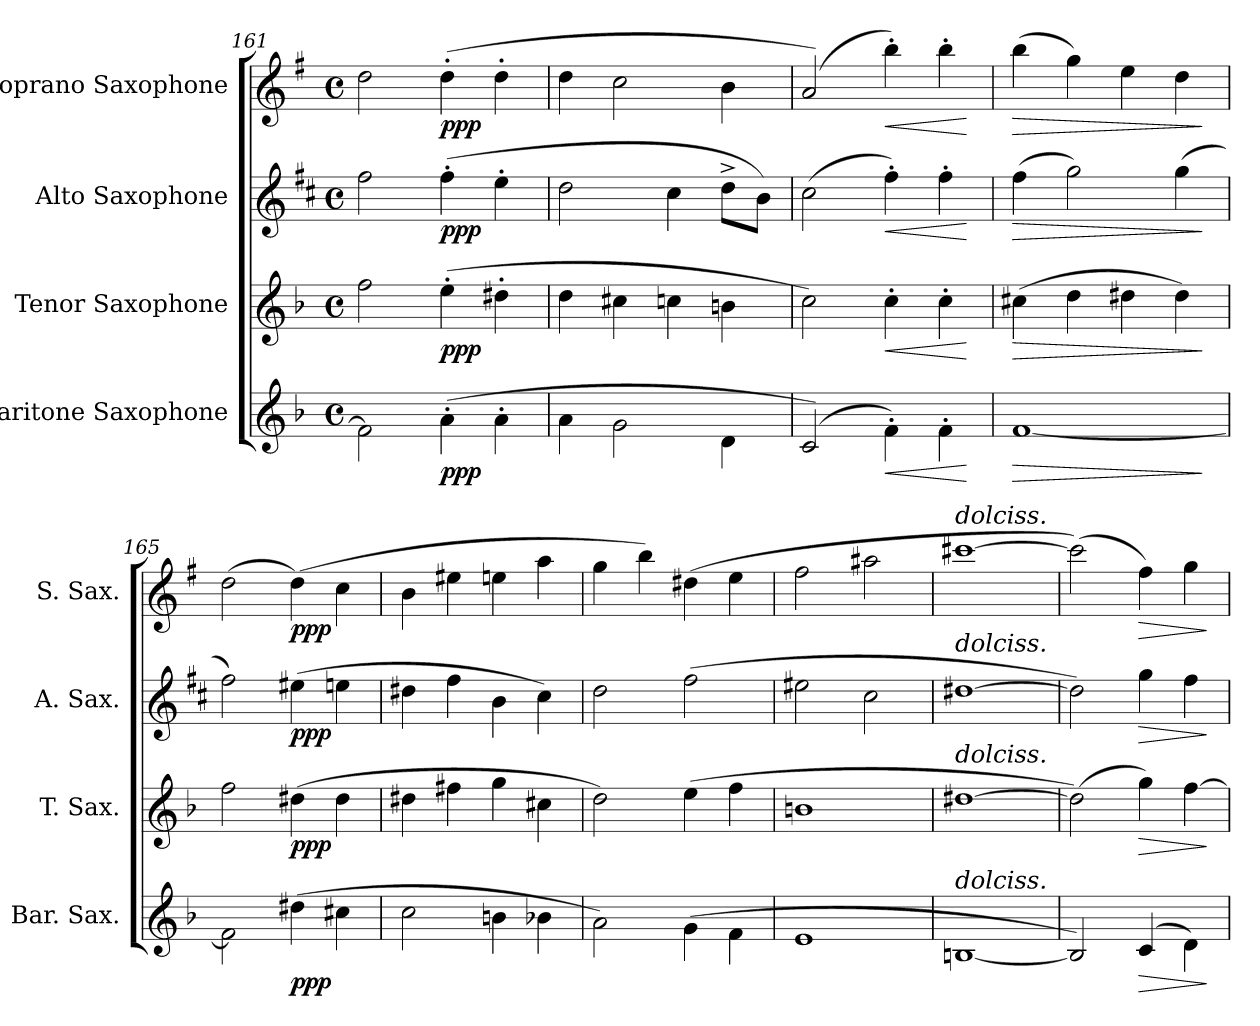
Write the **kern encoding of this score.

**kern	**dynam	**kern	**dynam	**kern	**dynam	**kern	**dynam
*part4	*part4	*part3	*part3	*part2	*part2	*part1	*part1
*staff4	*staff4	*staff3	*staff3	*staff2	*staff2	*staff1	*staff1
*I"Baritone Saxophone	*	*I"Tenor Saxophone	*	*I"Alto Saxophone	*	*I"Soprano Saxophone	*
*I'Bar. Sax.	*	*I'T. Sax.	*	*I'A. Sax.	*	*I'S. Sax.	*
*clefG2	*	*clefG2	*	*clefG2	*	*clefG2	*
*ITrd12c21	*	*ITrd8c14	*	*ITrd5c9	*	*ITrd1c2	*
*k[b-]	*	*k[b-]	*	*k[b-]	*	*k[b-]	*
*M4/4	*	*M4/4	*	*M4/4	*	*M4/4	*
*met(c)	*	*met(c)	*	*met(c)	*	*met(c)	*
=161	=161	=161	=161	=161	=161	=161	=161
2F\]	.	2f\	.	2a\	.	2cc\	.
!	!LO:DY:b	!	!LO:DY:b	!	!LO:DY:b	!	!LO:DY:b
(>4A'\	ppp	(>4e'\	ppp	(>4a'\	ppp	(>4cc'\	ppp
4A'\	.	4d#X'\	.	4g'\	.	4cc'\	.
=162	=162	=162	=162	=162	=162	=162	=162
4A\	.	4d\	.	2f\	.	4cc\	.
2G\	.	4c#X\	.	.	.	2b-\	.
.	.	4cn\	.	4e\	.	.	.
4D\	.	4Bn\	.	8f^\L	.	4a\	.
.	.	.	.	8d\J)	.	.	.
=163	=163	=163	=163	=163	=163	=163	=163
(>2C/)	.	2c\)	.	(>2e\	.	(>2g/)	.
!	!LO:HP:b	!	!LO:HP:b	!	!LO:HP:b	!	!LO:HP:b
4F'\)	<	4c'\	<	4a'\)	<	4aa'\)	<
4F'\	.	4c'\	.	4a'\	.	4aa'\	.
.	[	.	[	.	[	.	[
!!LO:PB:g=z
=164	=164	=164	=164	=164	=164	=164	=164
!	!LO:HP:b	!	!LO:HP:b	!	!LO:HP:b	!	!LO:HP:b
[1F	>	(>4c#X\	>	(>4a\	>	(>4aa\	>
.	.	4d\	.	2b-\)	.	4ff\)	.
.	.	4d#X\	.	.	.	4dd\	.
.	.	4d#\)	.	(>4b-\	.	4cc\	.
.	]	.	]	.	]	.	]
=165	=165	=165	=165	=165	=165	=165	=165
2F\]	.	2f\	.	2a\)	.	(>2cc\	.
!	!LO:DY:b	!	!LO:DY:b	!	!LO:DY:b	!	!LO:DY:b
(>4d#X\	ppp	(>4d#X\	ppp	(>4g#X\	ppp	(>4cc\)	ppp
4c#X\	.	4d#\	.	4gn\	.	4b-\	.
=166	=166	=166	=166	=166	=166	=166	=166
2c\	.	4d#X\	.	4f#X\	.	4a\	.
.	.	4f#X\	.	4a\	.	4dd#X\	.
4Bn\	.	4g\	.	4d\	.	4ddn\	.
4B-X\	.	4c#X\	.	4e\)	.	4gg\	.
=167	=167	=167	=167	=167	=167	=167	=167
2A\)	.	2d\)	.	2f\	.	4ff\	.
.	.	.	.	.	.	4aa\)	.
(>4G\	.	(>4e\	.	(>2a\	.	(>4cc#X\	.
4F\	.	4f\	.	.	.	4dd\	.
=168	=168	=168	=168	=168	=168	=168	=168
1E	.	1Bn	.	2g#X\	.	2ee\	.
.	.	.	.	2e\	.	2gg#X\	.
=169	=169	=169	=169	=169	=169	=169	=169
!	!	!	!	!	!	!LO:TX:a:i:t=dolciss.	!
!	!	!	!	!LO:TX:a:i:t=dolciss.	!	!	!
!	!	!LO:TX:a:i:t=dolciss.	!	!	!	!	!
!LO:TX:a:i:t=dolciss.	!	!	!	!	!	!	!
[1BBn	.	[1d#X	.	[1f#X	.	[1bbn	.
=170	=170	=170	=170	=170	=170	=170	=170
2BB/])	.	(>2d#\])	.	2f#\])	.	(>2bb\])	.
!	!LO:HP:b	!	!LO:HP:b	!	!LO:HP:b	!	!LO:HP:b
(>4C/	>	4g\)	>	4b-\	>	4ee\)	>
4D\)	.	[4f\	.	4a\	.	4ff\	.
.	]	.	]	.	]	.	]
=	=	=	=	=	=	=	=
*-	*-	*-	*-	*-	*-	*-	*-
